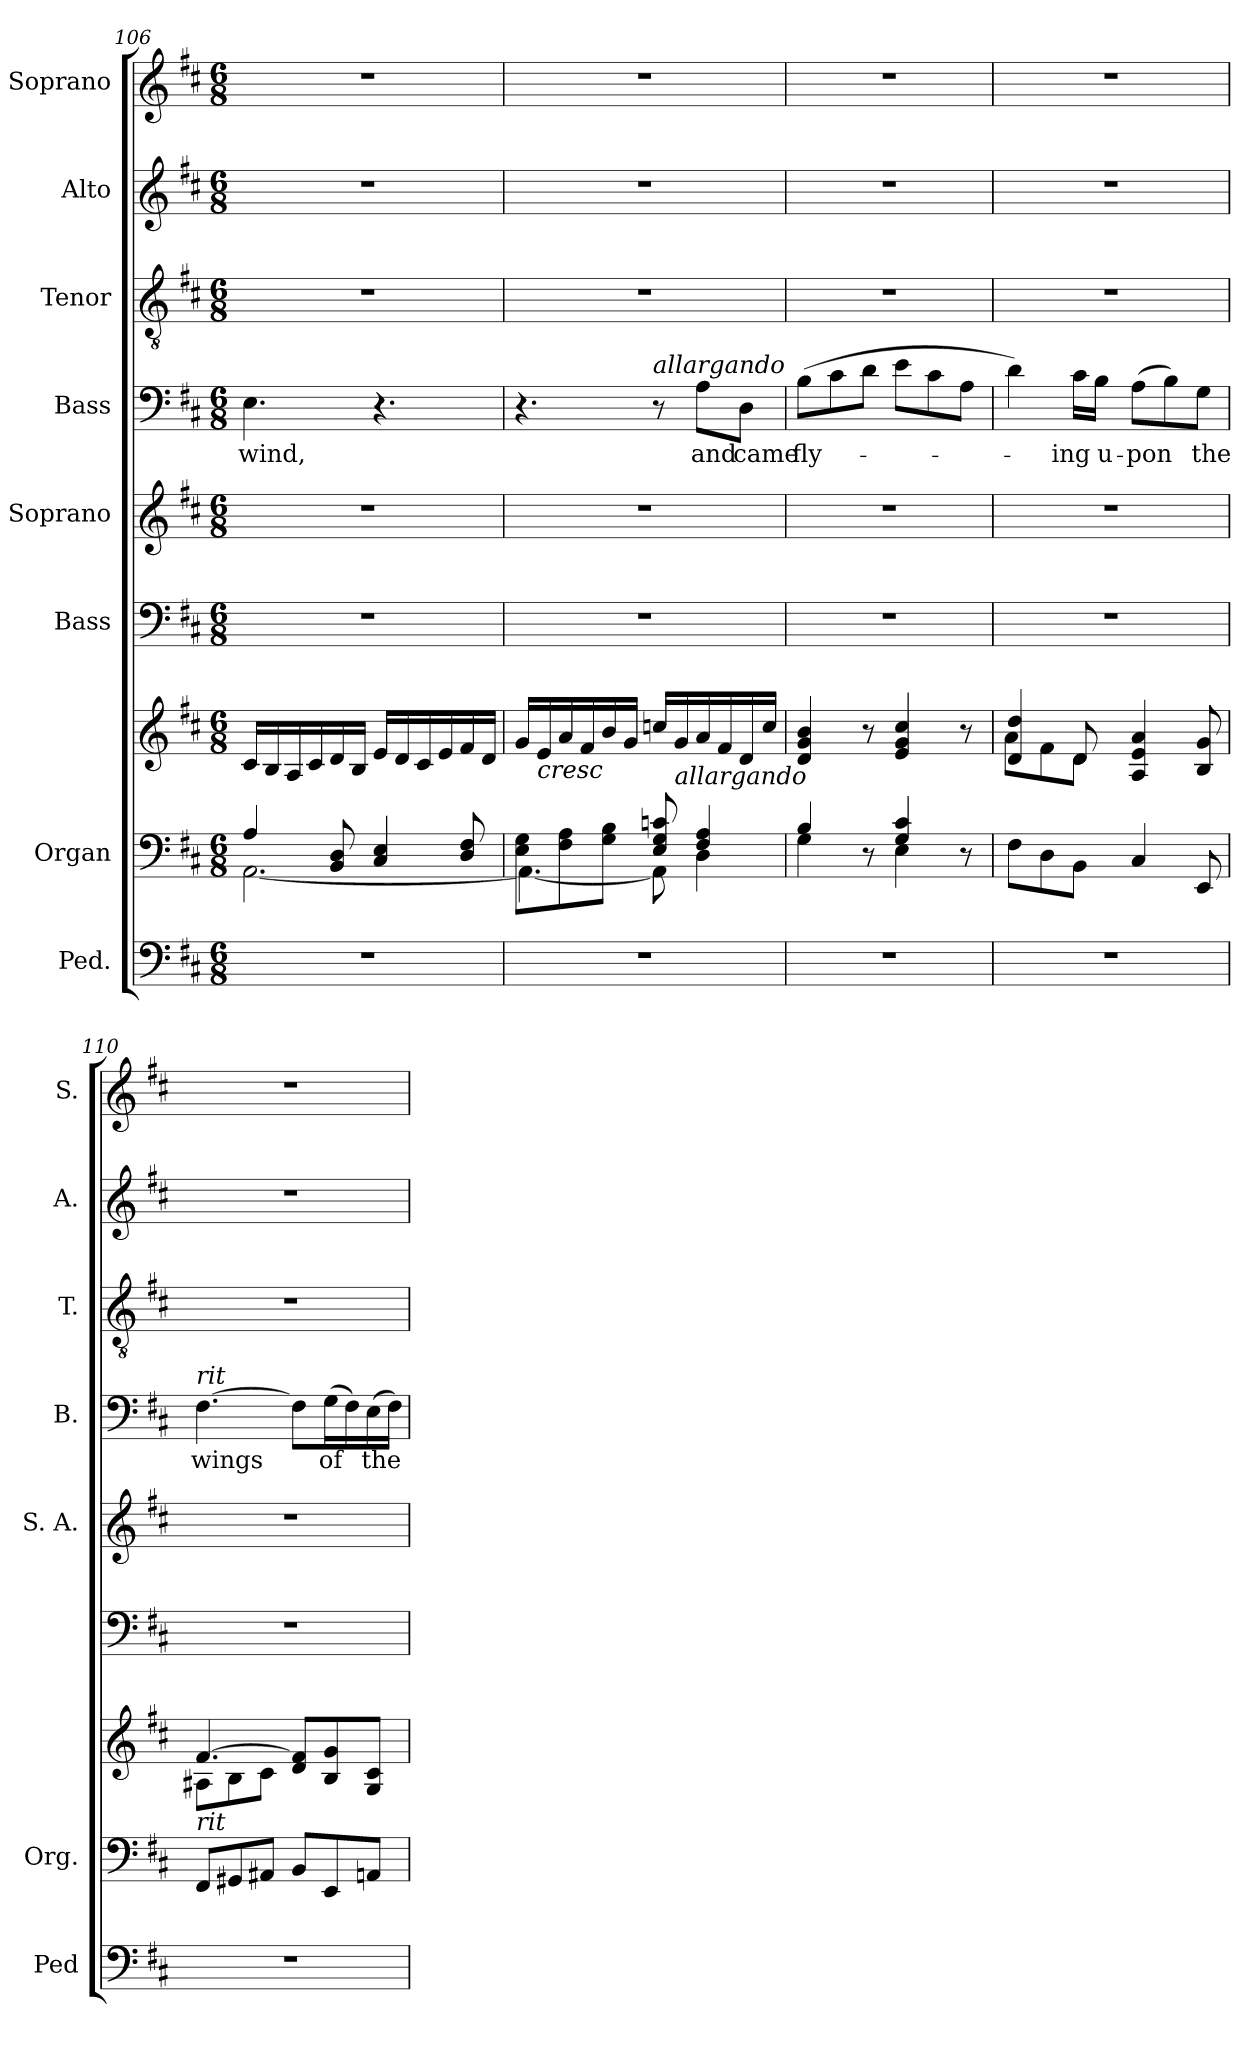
**kern	**kern	**kern	**kern	**kern	**kern	**text	**kern	**kern	**kern
*part8	*part7	*part7	*part6	*part5	*part4	*part4	*part3	*part2	*part1
*staff9	*staff8	*staff7	*staff6	*staff5	*staff4	*staff4	*staff3	*staff2	*staff1
*I"Ped.	*I"Organ	*	*I"Bass	*I"Soprano	*I"Bass	*	*I"Tenor	*I"Alto	*I"Soprano
*I'Ped	*I'Org.	*	*	*I'S. A.	*I'B.	*	*I'T.	*I'A.	*I'S.
!!LO:LB:g=z
*clefF4	*clefF4	*clefG2	*clefF4	*clefG2	*clefF4	*	*clefGv2	*clefG2	*clefG2
*	*	*	*	*	*	*	*ITrd7c12	*	*
*k[f#c#]	*k[f#c#]	*k[f#c#]	*k[f#c#]	*k[f#c#]	*k[f#c#]	*	*k[f#c#]	*k[f#c#]	*k[f#c#]
*D:	*D:	*D:	*D:	*D:	*D:	*	*D:	*D:	*D:
*M6/8	*M6/8	*M6/8	*M6/8	*M6/8	*M6/8	*	*M6/8	*M6/8	*M6/8
=106	=106	=106	=106	=106	=106	=106	=106	=106	=106
!LO:N:vis=1	!	!	!LO:N:vis=1	!LO:N:vis=1	!	!	!	!	!
*	*^	*	*	*	*	*	*	*	*
!	!	!	!	!	!	!	!LO:LY:b:color=#000000	!LO:N:vis=1	!LO:N:vis=1	!LO:N:vis=1
2.r	4Ai/	[2.AAi\	16c#i/LL	2.r	2.r	4.Ei\	wind,	2.r	2.r	2.r
.	.	.	16Bi/	.	.	.	.	.	.	.
.	.	.	16Ai/	.	.	.	.	.	.	.
.	.	.	16c#i/	.	.	.	.	.	.	.
.	8BBi/ 8Di	.	16di/	.	.	.	.	.	.	.
.	.	.	16Bi/JJ	.	.	.	.	.	.	.
.	4C#i/ 4Ei	.	16ei/LL	.	.	4.r	.	.	.	.
.	.	.	16di/	.	.	.	.	.	.	.
.	.	.	16c#i/	.	.	.	.	.	.	.
.	.	.	16ei/	.	.	.	.	.	.	.
.	8Di/ 8F#i	.	16f#i/	.	.	.	.	.	.	.
.	.	.	16di/JJ	.	.	.	.	.	.	.
=107	=107	=107	=107	=107	=107	=107	=107	=107	=107	=107
!LO:N:vis=1	!	!	!	!LO:N:vis=1	!LO:N:vis=1	!	!	!LO:N:vis=1	!LO:N:vis=1	!LO:N:vis=1
2.r	8Ei\ 8Gi\L	4.AAi\_	16gi/LL	2.r	2.r	4.r	.	2.r	2.r	2.r
!	!	!	!LO:TX:b:i:t=cresc	!	!	!	!	!	!	!
.	.	.	16ei/	.	.	.	.	.	.	.
.	8F#i\ 8Ai\	.	16ai/	.	.	.	.	.	.	.
.	.	.	16f#i/	.	.	.	.	.	.	.
.	8Gi\ 8Bi\J	.	16bi/	.	.	.	.	.	.	.
.	.	.	16gi/JJ	.	.	.	.	.	.	.
!	!	!	!	!	!	!LO:TX:a:i:t=allargando	!	!	!	!
.	8Ei/ 8Gi 8cni	8AAi\]	16ccni/LL	.	.	8r	.	.	.	.
!	!	!	!LO:TX:b:i:t=allargando	!	!	!	!	!	!	!
.	.	.	16gi/	.	.	.	.	.	.	.
!	!	!	!	!	!	!	!LO:LY:b:color=#000000	!	!	!
.	4F#i/ 4Ai	4Di\	16ai/	.	.	8Ai\L	and	.	.	.
.	.	.	16f#i/	.	.	.	.	.	.	.
!	!	!	!	!	!	!	!LO:LY:b:color=#000000	!	!	!
.	.	.	16di/	.	.	8Di\J	came	.	.	.
.	.	.	16cci/JJ	.	.	.	.	.	.	.
=108	=108	=108	=108	=108	=108	=108	=108	=108	=108	=108
!LO:N:vis=1	!	!	!	!LO:N:vis=1	!LO:N:vis=1	!	!	!	!	!
!	!	!	!	!	!	!	!LO:LY:b:color=#000000	!LO:N:vis=1	!LO:N:vis=1	!LO:N:vis=1
2.r	4Bi/	4Gi\	4di/ 4gi 4bi	2.r	2.r	(8Bi\L	fly-	2.r	2.r	2.r
.	.	.	.	.	.	8c#i\	.	.	.	.
.	8r	8ryy	8r	.	.	8di\J	.	.	.	.
.	4Gi/ 4c#i	4Ei\	4ei/ 4gi 4cc#i	.	.	8ei\L	.	.	.	.
.	.	.	.	.	.	8c#i\	.	.	.	.
.	8r	8ryy	8r	.	.	8Ai\J	.	.	.	.
=109	=109	=109	=109	=109	=109	=109	=109	=109	=109	=109
!LO:N:vis=1	!	!	!	!LO:N:vis=1	!LO:N:vis=1	!	!	!LO:N:vis=1	!LO:N:vis=1	!LO:N:vis=1
*	*v	*v	*^	*	*	*	*	*	*	*
2.r	8F#i\L	4di/ 4ddi	8ai\L	2.r	2.r	4di\)	.	2.r	2.r	2.r
.	8Di\	.	8f#i\	.	.	.	.	.	.	.
!	!	!	!	!	!	!	!LO:LY:b:color=#000000	!	!	!
.	8BBi\J	8di/	8di\J	.	.	16c#i\LL	-ing	.	.	.
!	!	!	!	!	!	!	!LO:LY:b:color=#000000	!	!	!
.	.	.	.	.	.	16Bi\JJ	u-	.	.	.
!	!	!	!	!	!	!	!LO:LY:b:color=#000000	!	!	!
.	4C#i/	4Ai/ 4ei 4ai	4.ryy	.	.	(8Ai\L	-pon	.	.	.
.	.	.	.	.	.	8Bi\)	.	.	.	.
!	!	!	!	!	!	!	!LO:LY:b:color=#000000	!	!	!
.	8EEi/	8Bi/ 8gi	.	.	.	8Gi\J	the	.	.	.
=110	=110	=110	=110	=110	=110	=110	=110	=110	=110	=110
!LO:N:vis=1	!	!	!	!LO:N:vis=1	!LO:N:vis=1	!	!	!	!	!
!	!	!	!	!	!	!LO:TX:a:i:t=rit	!	!	!	!
!	!	!LO:TX:b:i:t=rit	!	!	!	!	!	!	!	!
!	!	!	!	!	!	!	!LO:LY:b:color=#000000	!LO:N:vis=1	!LO:N:vis=1	!LO:N:vis=1
2.r	8FF#i/L	[4.f#i/	8A#Xi\L	2.r	2.r	[4.F#i\	wings	2.r	2.r	2.r
.	8GG#Xi/	.	8Bi\	.	.	.	.	.	.	.
.	8AA#Xi/J	.	8c#i\J	.	.	.	.	.	.	.
.	8BBi/L	8di/ 8f#i]/L	4.ryy	.	.	8F#i\L]	.	.	.	.
!	!	!	!	!	!	!	!LO:LY:b:color=#000000	!	!	!
.	8EEi/	8Bi/ 8gi/	.	.	.	(16Gi\L	of	.	.	.
.	.	.	.	.	.	16F#i\)	.	.	.	.
!	!	!	!	!	!	!	!LO:LY:b:color=#000000	!	!	!
.	8AAni/J	8Gi/ 8c#i/J	.	.	.	(16Ei\	the	.	.	.
.	.	.	.	.	.	16F#i\JJ)	.	.	.	.
*	*	*v	*v	*	*	*	*	*	*	*
=	=	=	=	=	=	=	=	=	=
*-	*-	*-	*-	*-	*-	*-	*-	*-	*-
